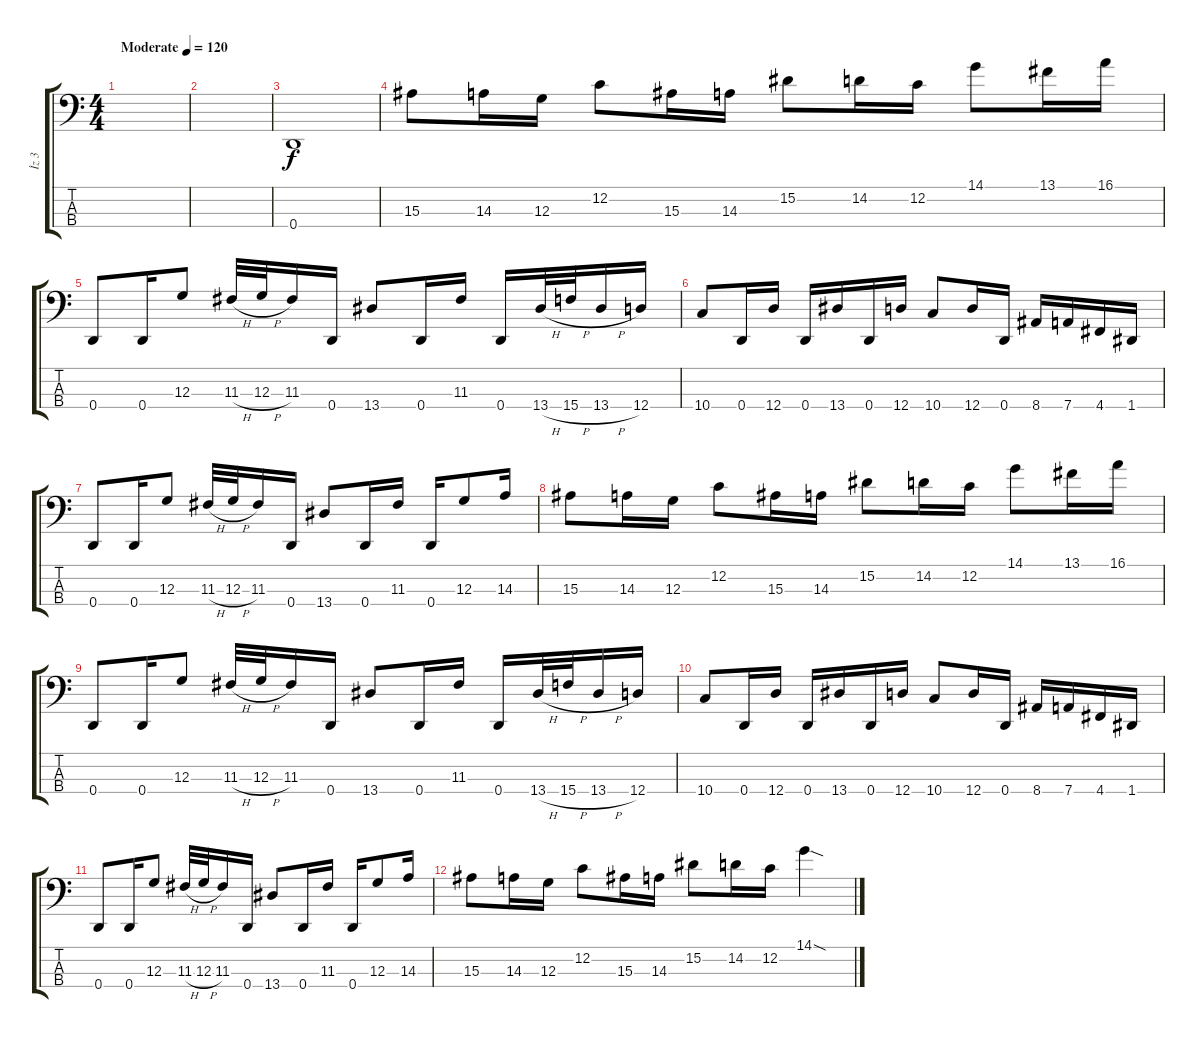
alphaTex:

\track ("İz 3" "İz 3") {instrument electricbassfinger}
\staff {score tabs}
\tuning (F2 C2 G1 D1) {hide}
\ts (4 4)
\tempo (120 "Moderate")
\clef f4
\ks c
|
|
0.4.1 |
15.3.8 14.3.16 12.3.16 12.2.8 15.3.16 14.3.16 15.2.8 14.2.16 12.2.16 14.1.8 13.1.16 16.1.16 |
0.4.8 0.4.16 12.3.8 11.3{h}.32 12.3{h}.32 11.3.16 0.4.16 13.4.8 0.4.16 11.3.16 0.4.16 13.4{h}.32 15.4{h}.32 13.4{h}.16 12.4.16 |
10.4.8 0.4.16 12.4.16 0.4.16 13.4.16 0.4.16 12.4.16 10.4.8 12.4.16 0.4.16 8.4.16 7.4.16 4.4.16 1.4.16 |
0.4.8 0.4.16 12.3.8 11.3{h}.32 12.3{h}.32 11.3.16 0.4.16 13.4.8 0.4.16 11.3.16 0.4.16 12.3.8 14.3.16 |
15.3.8 14.3.16 12.3.16 12.2.8 15.3.16 14.3.16 15.2.8 14.2.16 12.2.16 14.1.8 13.1.16 16.1.16 |
0.4.8 0.4.16 12.3.8 11.3{h}.32 12.3{h}.32 11.3.16 0.4.16 13.4.8 0.4.16 11.3.16 0.4.16 13.4{h}.32 15.4{h}.32 13.4{h}.16 12.4.16 |
10.4.8 0.4.16 12.4.16 0.4.16 13.4.16 0.4.16 12.4.16 10.4.8 12.4.16 0.4.16 8.4.16 7.4.16 4.4.16 1.4.16 |
0.4.8 0.4.16 12.3.8 11.3{h}.32 12.3{h}.32 11.3.16 0.4.16 13.4.8 0.4.16 11.3.16 0.4.16 12.3.8 14.3.16 |
15.3.8 14.3.16 12.3.16 12.2.8 15.3.16 14.3.16 15.2.8 14.2.16 12.2.16 14.1{sod}.4
